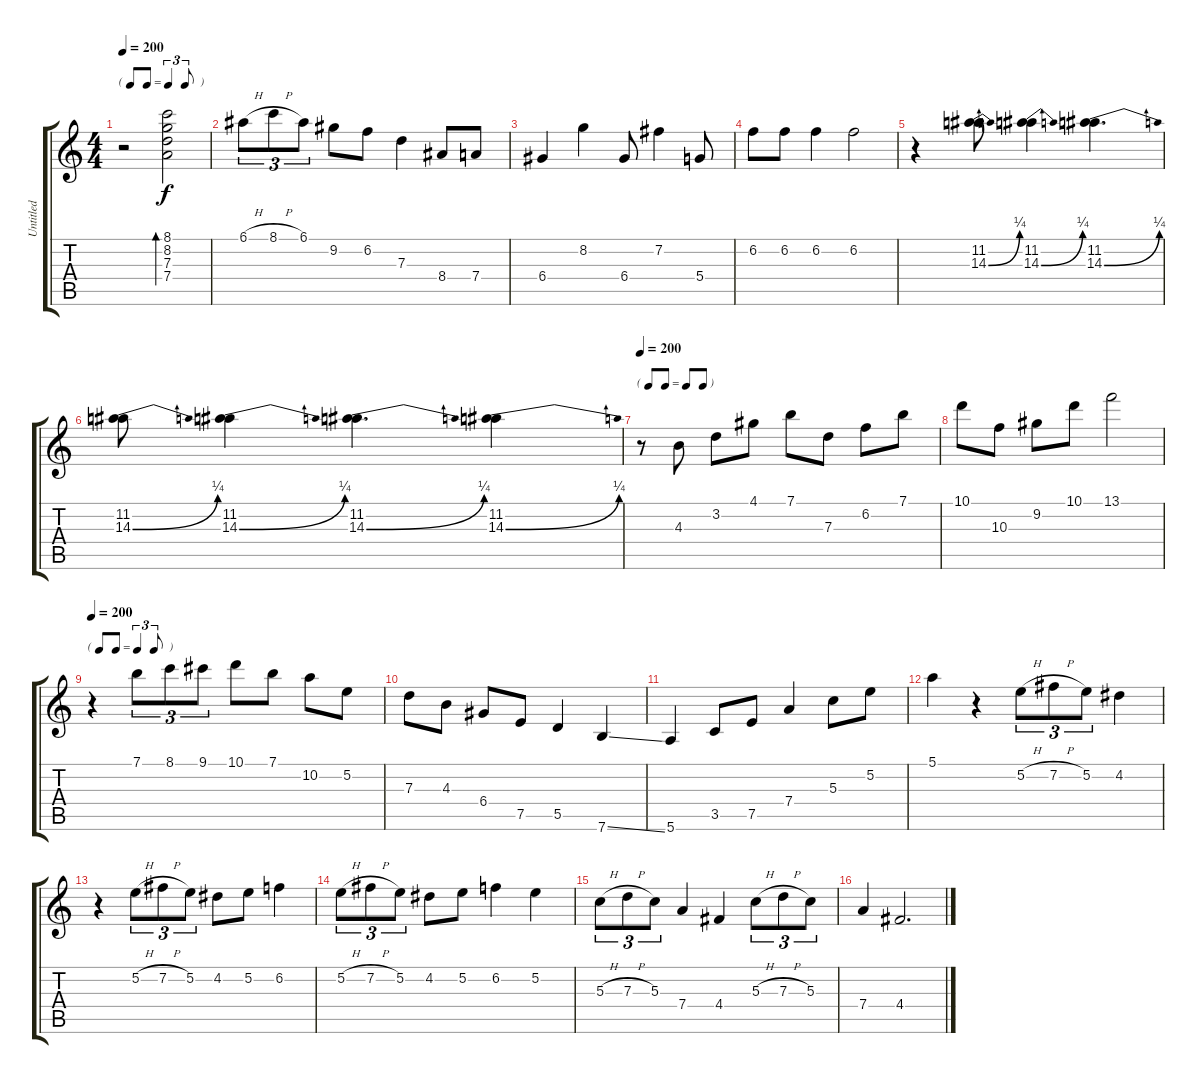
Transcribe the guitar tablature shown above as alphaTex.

\track ("Untitled" "Untitled") {instrument acousticguitarsteel}
\staff {score tabs}
\tuning (E4 B3 G3 D3 A2 E2) {hide}
\ts (4 4)
\tf triplet8th
\tempo 200
\clef g2
\ks c
r.2{dy f} (8.1 8.2 7.3 7.4).2{bd 30} |
6.1{h}.8{tu (3 2)} 8.1{h}.8{tu (3 2)} 6.1.8{tu (3 2)} 9.2.8 6.2.8 7.3.4 8.4.8 7.4.8 |
6.4.4 8.2.4 6.4.8 7.2.4 5.4.8 |
6.2.8 6.2.8 6.2.4 6.2.2 |
r.4 (11.2 14.3{be (bend 0 0 60 1)}).8 (11.2 14.3{be (bend 0 0 60 1)}).4 (11.2 14.3{be (bend 0 0 60 1)}).4{d} |
(11.2 14.3{be (bend 0 0 60 1)}).8 (11.2 14.3{be (bend 0 0 60 1)}).4 (11.2 14.3{be (bend 0 0 60 1)}).4{d} (11.2 14.3{be (bend 0 0 60 1)}).4 |
\tf none
\tempo 200
r.8 4.3.8 3.2.8 4.1.8 7.1.8 7.3.8 6.2.8 7.1.8 |
10.1.8 10.3.8 9.2.8 10.1.8 13.1.2 |
\tf triplet8th
\tempo 200
r.4 7.1.8{tu (3 2)} 8.1.8{tu (3 2)} 9.1.8{tu (3 2)} 10.1.8 7.1.8 10.2.8 5.2.8 |
7.3.8 4.3.8 6.4.8 7.5.8 5.5.4 7.6{ss}.4 |
5.6.4 3.5.8 7.5.8 7.4.4 5.3.8 5.2.8 |
5.1.4 r.4 5.2{h}.8{tu (3 2)} 7.2{h}.8{tu (3 2)} 5.2.8{tu (3 2)} 4.2.4 |
r.4 5.2{h}.8{tu (3 2)} 7.2{h}.8{tu (3 2)} 5.2.8{tu (3 2)} 4.2.8 5.2.8 6.2.4 |
5.2{h}.8{tu (3 2)} 7.2{h}.8{tu (3 2)} 5.2.8{tu (3 2)} 4.2.8 5.2.8 6.2.4 5.2.4 |
5.3{h}.8{tu (3 2)} 7.3{h}.8{tu (3 2)} 5.3.8{tu (3 2)} 7.4.4 4.4.4 5.3{h}.8{tu (3 2)} 7.3{h}.8{tu (3 2)} 5.3.8{tu (3 2)} |
7.4.4 4.4.2{d}
